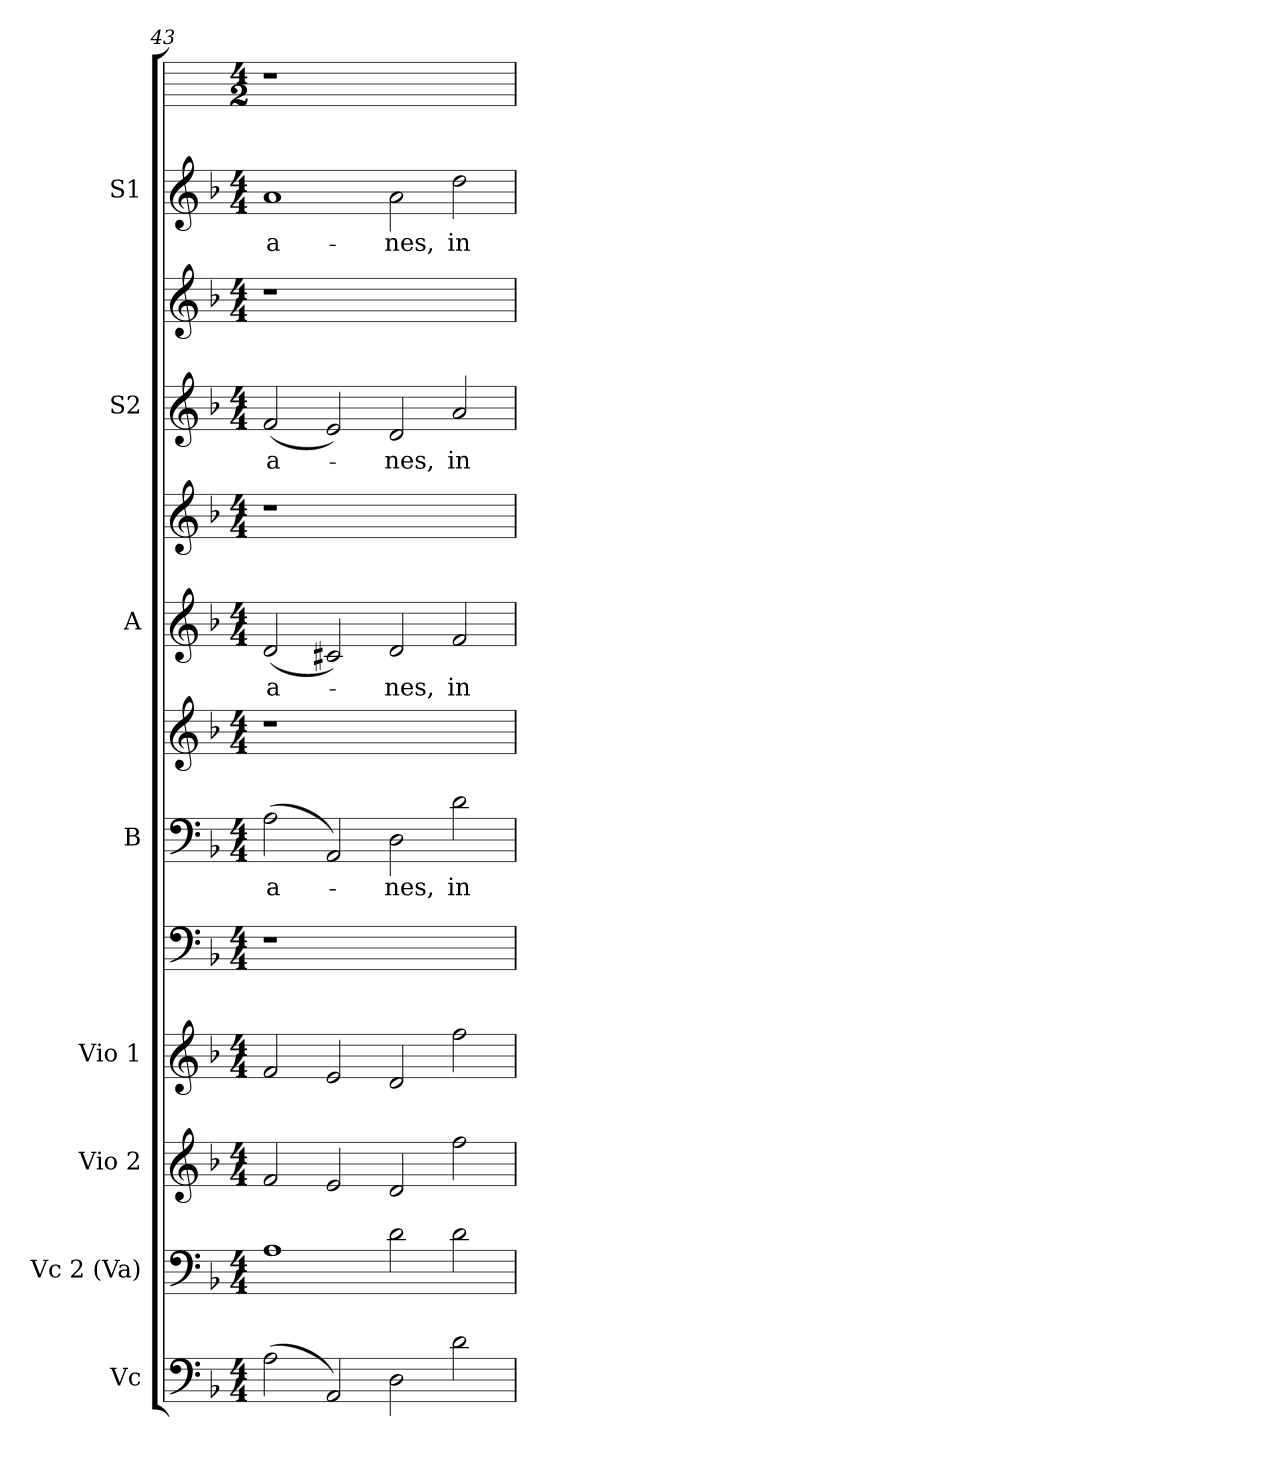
**kern	**kern	**kern	**kern	**kern	**kern	**text	**kern	**kern	**text	**kern	**kern	**text	**kern	**kern	**text	**kern
*part13	*part12	*part11	*part10	*part9	*part8	*part8	*part7	*part6	*part6	*part5	*part4	*part4	*part3	*part2	*part2	*part1
*staff13	*staff12	*staff11	*staff10	*staff9	*staff8	*staff8	*staff7	*staff6	*staff6	*staff5	*staff4	*staff4	*staff3	*staff2	*staff2	*staff1
*I"Vc	*I"Vc 2 (Va)	*I"Vio 2	*I"Vio 1	*	*I"B	*	*	*I"A	*	*	*I"S2	*	*	*I"S1	*	*
*clefF4	*clefF4	*clefG2	*clefG2	*clefF4	*clefF4	*	*clefG2	*clefG2	*	*clefG2	*clefG2	*	*clefG2	*clefG2	*	*
*k[b-]	*k[b-]	*k[b-]	*k[b-]	*k[b-]	*k[b-]	*	*k[b-]	*k[b-]	*	*k[b-]	*k[b-]	*	*k[b-]	*k[b-]	*	*
*M4/4	*M4/4	*M4/4	*M4/4	*M4/4	*M4/4	*	*M4/4	*M4/4	*	*M4/4	*M4/4	*	*M4/4	*M4/4	*	*M4/2
=43	=43	=43	=43	=43	=43	=43	=43	=43	=43	=43	=43	=43	=43	=43	=43	=43
(2A	1A	2f	2f	1r	(2A	-a-	1r	(2d	-a-	1r	(2f	-a-	1r	1a	-a-	1r
2AA)	.	2e	2e	.	2AA)	.	.	2c#X)	.	.	2e)	.	.	.	.	.
2D	2d	2d	2d	1ryy	2D	-nes,	1ryy	2d	-nes,	1ryy	2d	-nes,	1ryy	2a\	-nes,	1ryy
2d	2d	2ff	2ff	.	2d	in-	.	2f	in-	.	2a	in-	.	2dd	in-	.
=	=	=	=	=	=	=	=	=	=	=	=	=	=	=	=	=
*-	*-	*-	*-	*-	*-	*-	*-	*-	*-	*-	*-	*-	*-	*-	*-	*-
